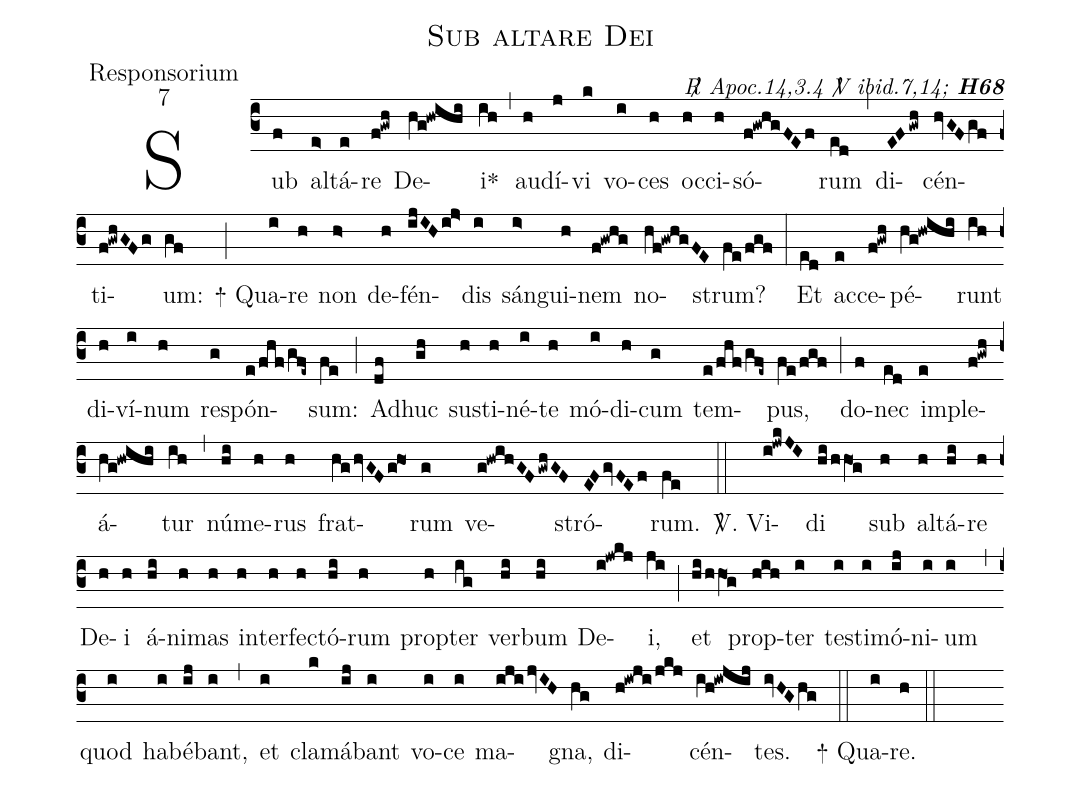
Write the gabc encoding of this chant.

name:Sub altare Dei;
office-part:Responsorium;
mode:7;
commentary:{\itshape\mdseries \Rbar\ Apoc.14,3.4  \Vbar\  ibid.7,14;\/} {\bfseries H68};
%%
(c3) Sub(f) al(e>)tá(e)re(f!gwh) De(hg!hwihi)i<sp>*</sp>(ih) (,)
au(h)dí(j)vi(k) vo(i)ces(h) oc(h)ci(h)só(f!gwhgFEf)rum(ed) (,)
di(EFgwh)cén(hvGFgf)ti(f!gwhGFg)um:(gf) (;)
<sp>+</sp> Qua(i)re(h) non(h>) de(h)fén(ijIHij>)dis(i) sán(i>)gui(h)nem(f!gwhg) no(hf!gwhgFE)strum?(fe/fgf) (:)
Et(ed) ac(e)ce(f!gwh)pé(hg!hwihi)runt(ih) di(h)ví(i)num(h) re(g)spón(e/fhf/gfe~)sum:(fe) (;)
Ad(df)huc(gh) su(h)sti(h)né(i)te(h) mó(i)di(h)cum(g) tem(e/fhf/gfe~)pus,(fe/fgf) (;)
do(f)nec(ed) im(e)ple(f!gwh)á(hg!hwihi)tur(ih) (,)
nú(hi)me(h)rus(h) frat(hghvGFg!ho1)rum(g) ve(g!hwihGFgwhGF)stró(EFgvFEf)rum.(fe) (::)
<sp>V/</sp>. Vi(i!jwkJI)di(hi/hhO1g) sub(h) al(h)tá(hi)re(h) De(h)i(h) á(hi)ni(h)mas(h) in(h)ter(h)fec(h)tó(hi)rum(h) pro(h)pter(ig) ver(hi)bum(hi) De(i!jwkj)i,(ji) (;)
et(hi/hhO1g) prop(hih)ter(i) te(i)sti(i)mó(ij)ni(i)um(i) (,)
quod(i) ha(i)bé(ij)bant,(i) (,)
et(i) cla(k)má(ij)bant(i) vo(i)ce(i) ma(ijijvIH)gna,(hg) di(h!iwji/jkj)cén(ih!iwjij)tes.(ivHGhg) (::)
<sp>+</sp> Qua(i)re.(h) (::)
